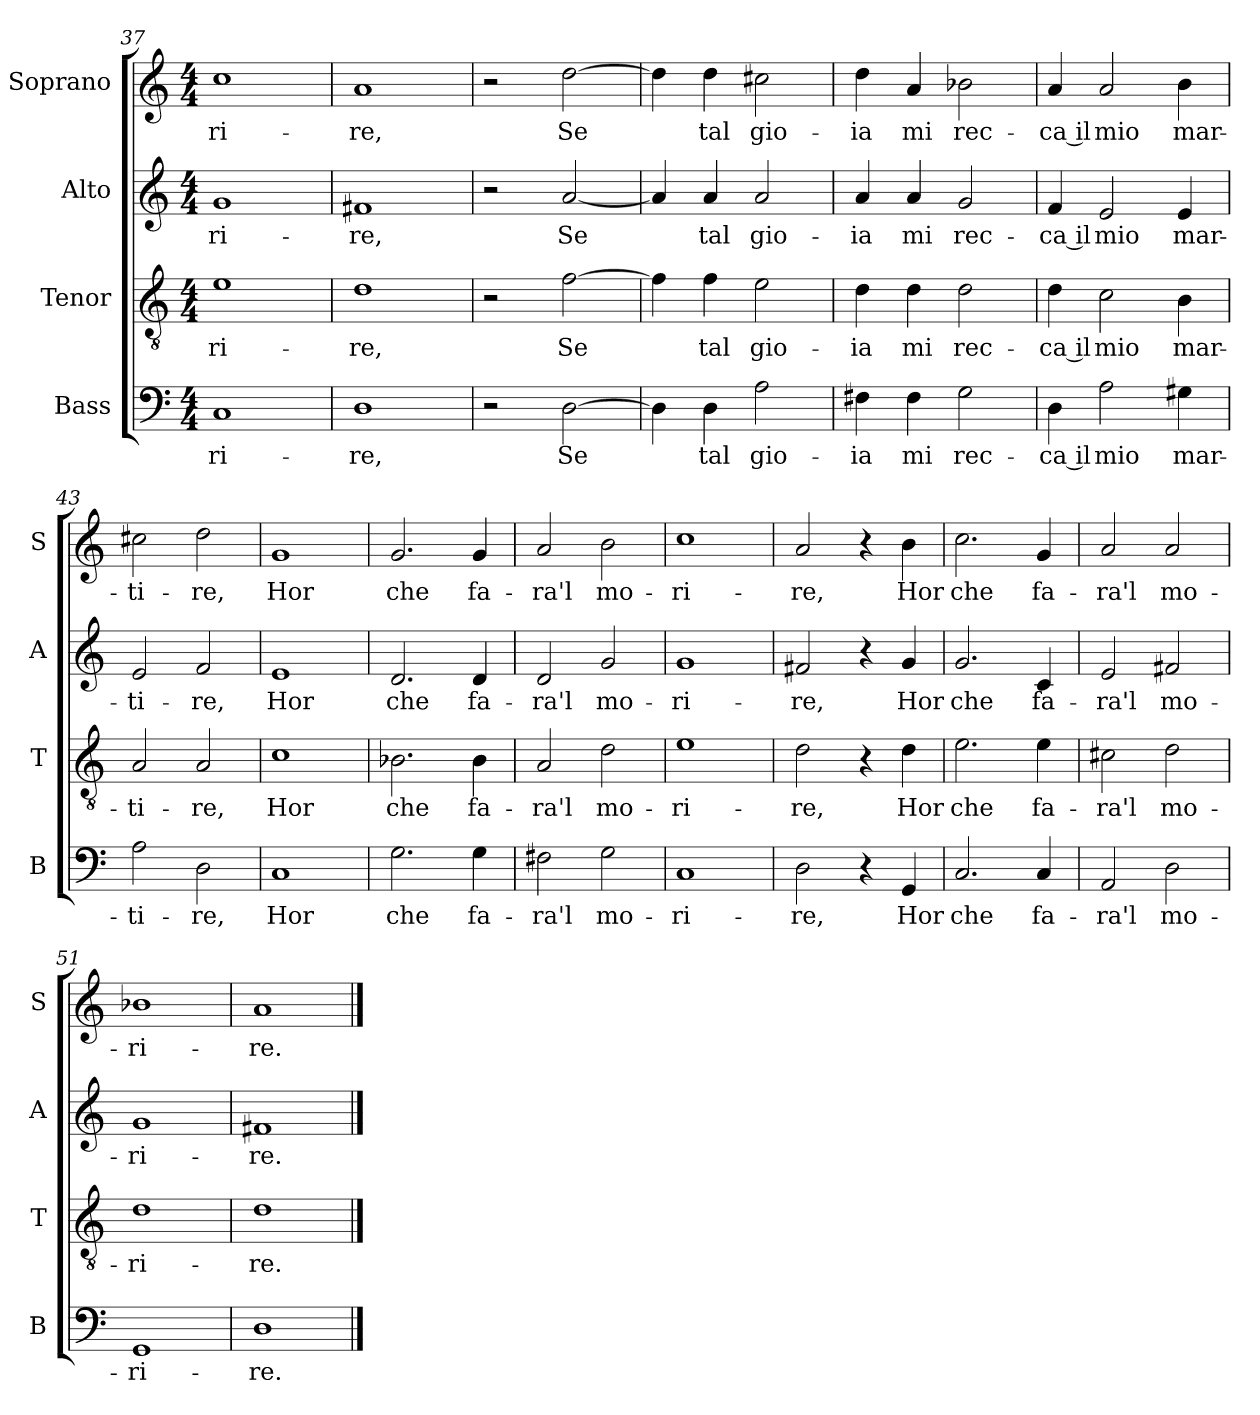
**kern	**text	**kern	**text	**kern	**text	**kern	**text
*part4	*part4	*part3	*part3	*part2	*part2	*part1	*part1
*staff4	*staff4	*staff3	*staff3	*staff2	*staff2	*staff1	*staff1
*I"Bass	*	*I"Tenor	*	*I"Alto	*	*I"Soprano	*
*I'B	*	*I'T	*	*I'A	*	*I'S	*
*clefF4	*	*clefGv2	*	*clefG2	*	*clefG2	*
*k[]	*	*k[]	*	*k[]	*	*k[]	*
*C:	*	*C:	*	*C:	*	*C:	*
*M4/4	*	*M4/4	*	*M4/4	*	*M4/4	*
=37	=37	=37	=37	=37	=37	=37	=37
!	!LO:LY:b	!	!LO:LY:b	!	!LO:LY:b	!	!LO:LY:b
1C	-ri-	1e	-ri-	1g	-ri-	1cc	-ri-
=38	=38	=38	=38	=38	=38	=38	=38
!	!LO:LY:b	!	!LO:LY:b	!	!LO:LY:b	!	!LO:LY:b
1D	-re,	1d	-re,	1f#X	-re,	1a	-re,
=39	=39	=39	=39	=39	=39	=39	=39
2r	.	2r	.	2r	.	2r	.
!	!LO:LY:b	!	!LO:LY:b	!	!LO:LY:b	!	!LO:LY:b
[2D\	Se	[2f\	Se	[2a/	Se	[2dd\	Se
=40	=40	=40	=40	=40	=40	=40	=40
4D\]	.	4f\]	.	4a/]	.	4dd\]	.
!	!LO:LY:b	!	!LO:LY:b	!	!LO:LY:b	!	!LO:LY:b
4D\	tal	4f\	tal	4a/	tal	4dd\	tal
!	!LO:LY:b	!	!LO:LY:b	!	!LO:LY:b	!	!LO:LY:b
2A\	gio-	2e\	gio-	2a/	gio-	2cc#X\	gio-
!!LO:LB:g=z
=41	=41	=41	=41	=41	=41	=41	=41
!	!LO:LY:b	!	!LO:LY:b	!	!LO:LY:b	!	!LO:LY:b
4F#X\	-ia	4d\	-ia	4a/	-ia	4dd\	-ia
!	!LO:LY:b	!	!LO:LY:b	!	!LO:LY:b	!	!LO:LY:b
4F#\	mi	4d\	mi	4a/	mi	4a/	mi
!	!LO:LY:b	!	!LO:LY:b	!	!LO:LY:b	!	!LO:LY:b
2G\	rec-	2d\	rec-	2g/	rec-	2b-X\	rec-
=42	=42	=42	=42	=42	=42	=42	=42
!	!LO:LY:b	!	!LO:LY:b	!	!LO:LY:b	!	!LO:LY:b
4D\	-ca il	4d\	-ca il	4f/	-ca il	4a/	-ca il
!	!LO:LY:b	!	!LO:LY:b	!	!LO:LY:b	!	!LO:LY:b
2A\	mio	2c\	mio	2e/	mio	2a/	mio
!	!LO:LY:b	!	!LO:LY:b	!	!LO:LY:b	!	!LO:LY:b
4G#X\	mar-	4B\	mar-	4e/	mar-	4b\	mar-
=43	=43	=43	=43	=43	=43	=43	=43
!	!LO:LY:b	!	!LO:LY:b	!	!LO:LY:b	!	!LO:LY:b
2A\	-ti-	2A/	-ti-	2e/	-ti-	2cc#X\	-ti-
!	!LO:LY:b	!	!LO:LY:b	!	!LO:LY:b	!	!LO:LY:b
2D\	-re,	2A/	-re,	2f/	-re,	2dd\	-re,
=44	=44	=44	=44	=44	=44	=44	=44
!	!LO:LY:b	!	!LO:LY:b	!	!LO:LY:b	!	!LO:LY:b
1C	Hor	1c	Hor	1e	Hor	1g	Hor
=45	=45	=45	=45	=45	=45	=45	=45
!	!LO:LY:b	!	!LO:LY:b	!	!LO:LY:b	!	!LO:LY:b
2.G\	che	2.B-X\	che	2.d/	che	2.g/	che
!	!LO:LY:b	!	!LO:LY:b	!	!LO:LY:b	!	!LO:LY:b
4G\	fa-	4B-\	fa-	4d/	fa-	4g/	fa-
=46	=46	=46	=46	=46	=46	=46	=46
!	!LO:LY:b	!	!LO:LY:b	!	!LO:LY:b	!	!LO:LY:b
2F#X\	-ra'l	2A/	-ra'l	2d/	-ra'l	2a/	-ra'l
!	!LO:LY:b	!	!LO:LY:b	!	!LO:LY:b	!	!LO:LY:b
2G\	mo-	2d\	mo-	2g/	mo-	2b\	mo-
!!LO:LB:g=z
=47	=47	=47	=47	=47	=47	=47	=47
!	!LO:LY:b	!	!LO:LY:b	!	!LO:LY:b	!	!LO:LY:b
1C	-ri-	1e	-ri-	1g	-ri-	1cc	-ri-
=48	=48	=48	=48	=48	=48	=48	=48
!	!LO:LY:b	!	!LO:LY:b	!	!LO:LY:b	!	!LO:LY:b
2D\	-re,	2d\	-re,	2f#X/	-re,	2a/	-re,
4r	.	4r	.	4r	.	4r	.
!	!LO:LY:b	!	!LO:LY:b	!	!LO:LY:b	!	!LO:LY:b
4GG/	Hor	4d\	Hor	4g/	Hor	4b\	Hor
=49	=49	=49	=49	=49	=49	=49	=49
!	!LO:LY:b	!	!LO:LY:b	!	!LO:LY:b	!	!LO:LY:b
2.C/	che	2.e\	che	2.g/	che	2.cc\	che
!	!LO:LY:b	!	!LO:LY:b	!	!LO:LY:b	!	!LO:LY:b
4C/	fa-	4e\	fa-	4c/	fa-	4g/	fa-
=50	=50	=50	=50	=50	=50	=50	=50
!	!LO:LY:b	!	!LO:LY:b	!	!LO:LY:b	!	!LO:LY:b
2AA/	-ra'l	2c#X\	-ra'l	2e/	-ra'l	2a/	-ra'l
!	!LO:LY:b	!	!LO:LY:b	!	!LO:LY:b	!	!LO:LY:b
2D\	mo-	2d\	mo-	2f#X/	mo-	2a/	mo-
=51	=51	=51	=51	=51	=51	=51	=51
!	!LO:LY:b	!	!LO:LY:b	!	!LO:LY:b	!	!LO:LY:b
1GG	-ri-	1d	-ri-	1g	-ri-	1b-X	-ri-
=52	=52	=52	=52	=52	=52	=52	=52
!	!LO:LY:b	!	!LO:LY:b	!	!LO:LY:b	!	!LO:LY:b
1D	-re.	1d	-re.	1f#X	-re.	1a	-re.
==	==	==	==	==	==	==	==
*-	*-	*-	*-	*-	*-	*-	*-
